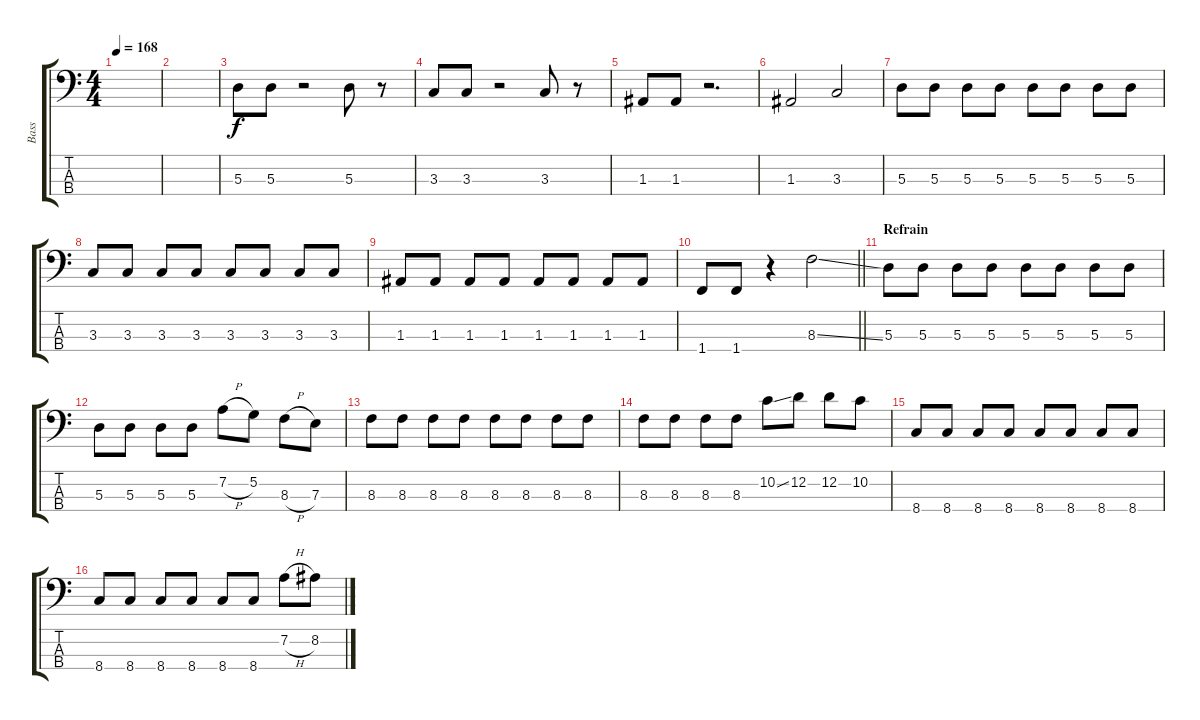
\track ("Bass" "Bass") {instrument electricbassfinger}
\staff {score tabs}
\tuning (G2 D2 A1 E1) {hide}
\ts (4 4)
\tempo 168
\clef f4
\ks c
|
|
5.3.8 5.3.8 r.2 5.3.8 r.8 |
3.3.8 3.3.8 r.2 3.3.8 r.8 |
1.3.8 1.3.8 r.2{d} |
1.3.2 3.3.2 |
5.3.8 5.3.8 5.3.8 5.3.8 5.3.8 5.3.8 5.3.8 5.3.8 |
3.3.8 3.3.8 3.3.8 3.3.8 3.3.8 3.3.8 3.3.8 3.3.8 |
1.3.8 1.3.8 1.3.8 1.3.8 1.3.8 1.3.8 1.3.8 1.3.8 |
\barLineRight lightlight
1.4.8 1.4.8 r.4 8.3{ss}.2 |
\section ("" "Refrain")
5.3.8 5.3.8 5.3.8 5.3.8 5.3.8 5.3.8 5.3.8 5.3.8 |
5.3.8 5.3.8 5.3.8 5.3.8 7.2{h}.8 5.2.8 8.3{h}.8 7.3.8 |
8.3.8 8.3.8 8.3.8 8.3.8 8.3.8 8.3.8 8.3.8 8.3.8 |
8.3.8 8.3.8 8.3.8 8.3.8 10.2{ss}.8 12.2.8 12.2.8 10.2.8 |
8.4.8 8.4.8 8.4.8 8.4.8 8.4.8 8.4.8 8.4.8 8.4.8 |
8.4.8 8.4.8 8.4.8 8.4.8 8.4.8 8.4.8 7.2{h}.8 8.2.8
